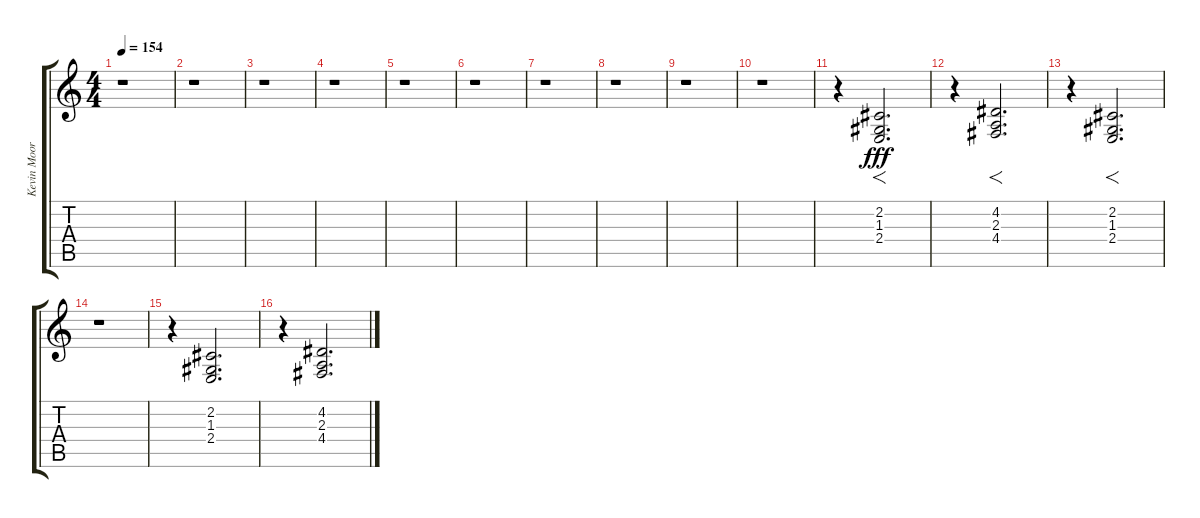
\track ("Kevin Moore" "Kevin Moor") {instrument churchorgan}
\staff {score tabs}
\tuning (E4 B3 G3 D3 A2 E2) {hide}
\ts (4 4)
\tempo 154
\clef g2
\ks c
r.1{dy fff instrument churchorgan} |
r.1 |
r.1 |
r.1 |
r.1 |
r.1 |
r.1 |
r.1 |
r.1 |
r.1 |
r.4 (2.2 1.3 2.4).2{f d} |
r.4 (4.2 2.3 4.4).2{f d} |
r.4 (2.2 1.3 2.4).2{f d} |
r.1 |
r.4 (2.2 1.3 2.4).2{d} |
r.4 (4.2 2.3 4.4).2{d}
